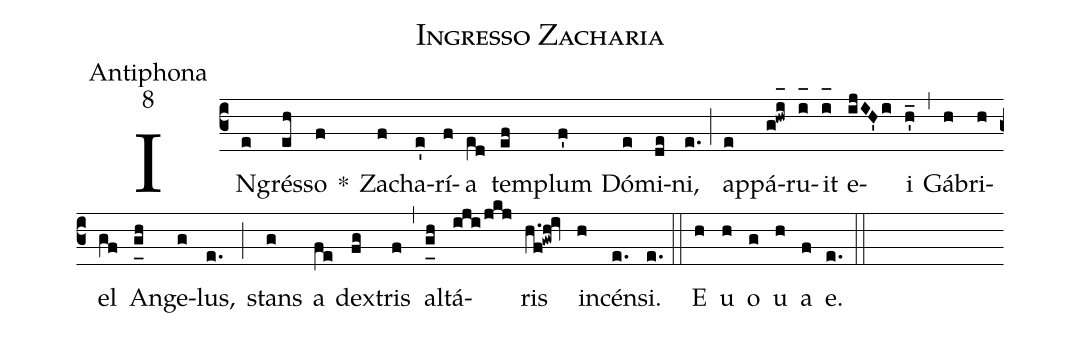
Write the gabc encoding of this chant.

name:Ingresso Zacharia;
office-part:Antiphona;
mode:8;
%%
(c3) IN(e)grés(eh)so(f) *() Za(f)cha(e')rí(f)a(e[ll:1]d) tem(ef)plum(f') Dó(e)mi(de)ni,(e.) (;) ap(e)pá(g!hwi_[oh:h])ru(i_[oh:h])it(i_[oh:h]) e(ijIH'i)i(h'_) (,) Gá(h)bri(h)el(gf) An(g_[uh:l]h)ge(g)lus,(e.) (;) stans(g) a(fe) dex(fg)tris(f) (,) al(g_[uh:l]h)tá(iji/jkj)ris(h.f!gwh!iv) in(h)cén(e.)si.(e.) (::) <eu>E(h) u(h) o(g) u(h) a(f) e.</eu>(e.) (::)
